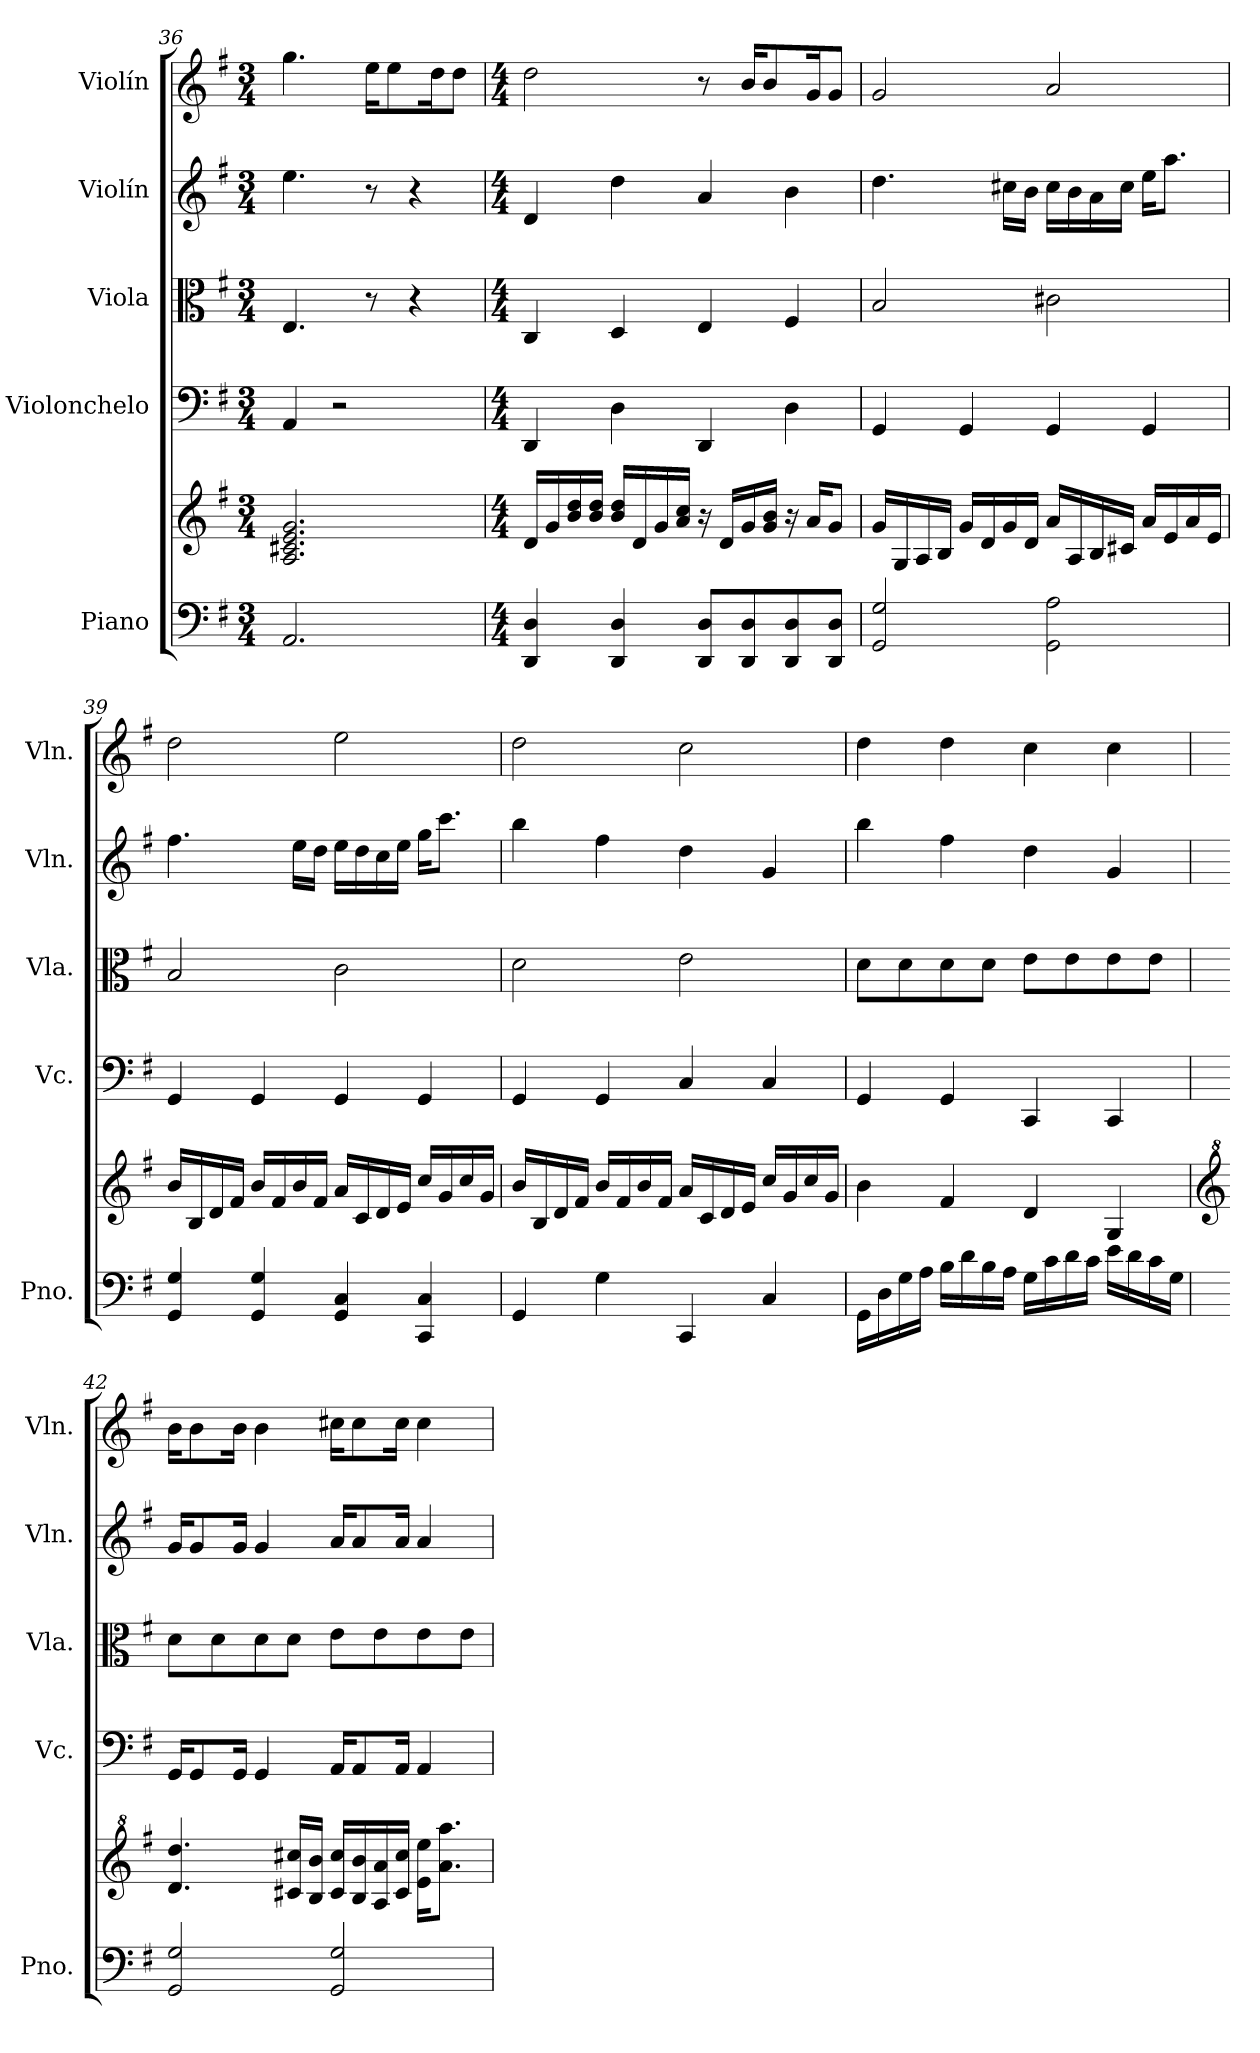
**kern	**kern	**kern	**kern	**kern	**kern
*part5	*part5	*part4	*part3	*part2	*part1
*staff6	*staff5	*staff4	*staff3	*staff2	*staff1
*I"Piano	*	*I"Violonchelo	*I"Viola	*I"Violín	*I"Violín
*I'Pno.	*	*I'Vc.	*I'Vla.	*I'Vln.	*I'Vln.
*clefF4	*clefG2	*clefF4	*clefC3	*clefG2	*clefG2
*k[f#]	*k[f#]	*k[f#]	*k[f#]	*k[f#]	*k[f#]
*M3/4	*M3/4	*M3/4	*M3/4	*M3/4	*M3/4
=36	=36	=36	=36	=36	=36
2.AA/	2.A/ 2.c#X/ 2.e/ 2.g/	4AA/	4.E/	4.ee\	4.gg\
.	.	2r	.	.	.
.	.	.	8r	8r	16ee\KL
.	.	.	.	.	8ee\
.	.	.	4r	4r	.
.	.	.	.	.	16dd\K
.	.	.	.	.	8dd\J
=37	=37	=37	=37	=37	=37
*M4/4	*M4/4	*M4/4	*M4/4	*M4/4	*M4/4
4DD/ 4D/	16d/LL	4DD/	4C/	4d/	2dd\
.	16g/	.	.	.	.
.	16b/ 16dd/	.	.	.	.
.	16b/ 16dd/JJ	.	.	.	.
4DD/ 4D/	16b/ 16dd/LL	4D\	4D/	4dd\	.
.	16d/	.	.	.	.
.	16g/	.	.	.	.
.	16a/ 16cc/JJ	.	.	.	.
8DD/ 8D/L	16r	4DD/	4E/	4a/	8r
.	16d/LL	.	.	.	.
8DD/ 8D/	16g/	.	.	.	16b/KL
.	16g/ 16b/JJ	.	.	.	8b/
8DD/ 8D/	16r	4D\	4F#/	4b\	.
.	16a/KL	.	.	.	16g/K
8DD/ 8D/J	8g/J	.	.	.	8g/J
!!LO:LB:g=z
=38	=38	=38	=38	=38	=38
2GG/ 2G/	16g/LL	4GG/	2B/	4.dd\	2g/
.	16G/	.	.	.	.
.	16A/	.	.	.	.
.	16B/JJ	.	.	.	.
.	16g/LL	4GG/	.	.	.
.	16d/	.	.	.	.
.	16g/	.	.	16cc#X\LL	.
.	16d/JJ	.	.	16b\JJ	.
2GG\ 2A\	16a/LL	4GG/	2c#X\	16cc#\LL	2a/
.	16A/	.	.	16b\	.
.	16B/	.	.	16a\	.
.	16c#X/JJ	.	.	16cc#\JJ	.
.	16a/LL	4GG/	.	16ee\KL	.
.	16e/	.	.	8.aa\J	.
.	16a/	.	.	.	.
.	16e/JJ	.	.	.	.
=39	=39	=39	=39	=39	=39
4GG/ 4G/	16b/LL	4GG/	2B/	4.ff#\	2dd\
.	16B/	.	.	.	.
.	16d/	.	.	.	.
.	16f#/JJ	.	.	.	.
4GG/ 4G/	16b/LL	4GG/	.	.	.
.	16f#/	.	.	.	.
.	16b/	.	.	16ee\LL	.
.	16f#/JJ	.	.	16dd\JJ	.
4GG/ 4C/	16a/LL	4GG/	2c\	16ee\LL	2ee\
.	16c/	.	.	16dd\	.
.	16d/	.	.	16cc\	.
.	16e/JJ	.	.	16ee\JJ	.
4CC/ 4C/	16cc/LL	4GG/	.	16gg\KL	.
.	16g/	.	.	8.ccc\J	.
.	16cc/	.	.	.	.
.	16g/JJ	.	.	.	.
!!LO:PB:g=z
=40	=40	=40	=40	=40	=40
4GG/	16b/LL	4GG/	2d\	4bb\	2dd\
.	16B/	.	.	.	.
.	16d/	.	.	.	.
.	16f#/JJ	.	.	.	.
4G\	16b/LL	4GG/	.	4ff#\	.
.	16f#/	.	.	.	.
.	16b/	.	.	.	.
.	16f#/JJ	.	.	.	.
4CC/	16a/LL	4C/	2e\	4dd\	2cc\
.	16c/	.	.	.	.
.	16d/	.	.	.	.
.	16e/JJ	.	.	.	.
4C/	16cc/LL	4C/	.	4g/	.
.	16g/	.	.	.	.
.	16cc/	.	.	.	.
.	16g/JJ	.	.	.	.
=41	=41	=41	=41	=41	=41
16GG\LL	4b\	4GG/	8d\L	4bb\	4dd\
16D\	.	.	.	.	.
16G\	.	.	8d\	.	.
16A\JJ	.	.	.	.	.
16B\LL	4f#/	4GG/	8d\	4ff#\	4dd\
16d\	.	.	.	.	.
16B\	.	.	8d\J	.	.
16A\JJ	.	.	.	.	.
16G\LL	4d/	4CC/	8e\L	4dd\	4cc\
16c\	.	.	.	.	.
16d\	.	.	8e\	.	.
16c\JJ	.	.	.	.	.
16e\LL	4G/	4CC/	8e\	4g/	4cc\
16d\	.	.	.	.	.
16c\	.	.	8e\J	.	.
16G\JJ	.	.	.	.	.
!!LO:LB:g=z
=42	=42	=42	=42	=42	=42
*	*clefG^2	*	*	*	*
2GG/ 2G/	4.dd/ 4.ddd/	16GG/KL	8d\L	16g/KL	16b\KL
.	.	8GG/	.	8g/	8b\
.	.	.	8d\	.	.
.	.	16GG/Jk	.	16g/Jk	16b\Jk
.	.	4GG/	8d\	4g/	4b\
.	16cc#X/ 16ccc#X/LL	.	8d\J	.	.
.	16b/ 16bb/JJ	.	.	.	.
2GG/ 2G/	16cc#/ 16ccc#/LL	16AA/KL	8e\L	16a/KL	16cc#X\KL
.	16b/ 16bb/	8AA/	.	8a/	8cc#\
.	16a/ 16aa/	.	8e\	.	.
.	16cc#/ 16ccc#/JJ	16AA/Jk	.	16a/Jk	16cc#\Jk
.	16ee\ 16eee\KL	4AA/	8e\	4a/	4cc#\
.	8.aa\ 8.aaa\J	.	.	.	.
.	.	.	8e\J	.	.
=	=	=	=	=	=
*-	*-	*-	*-	*-	*-
